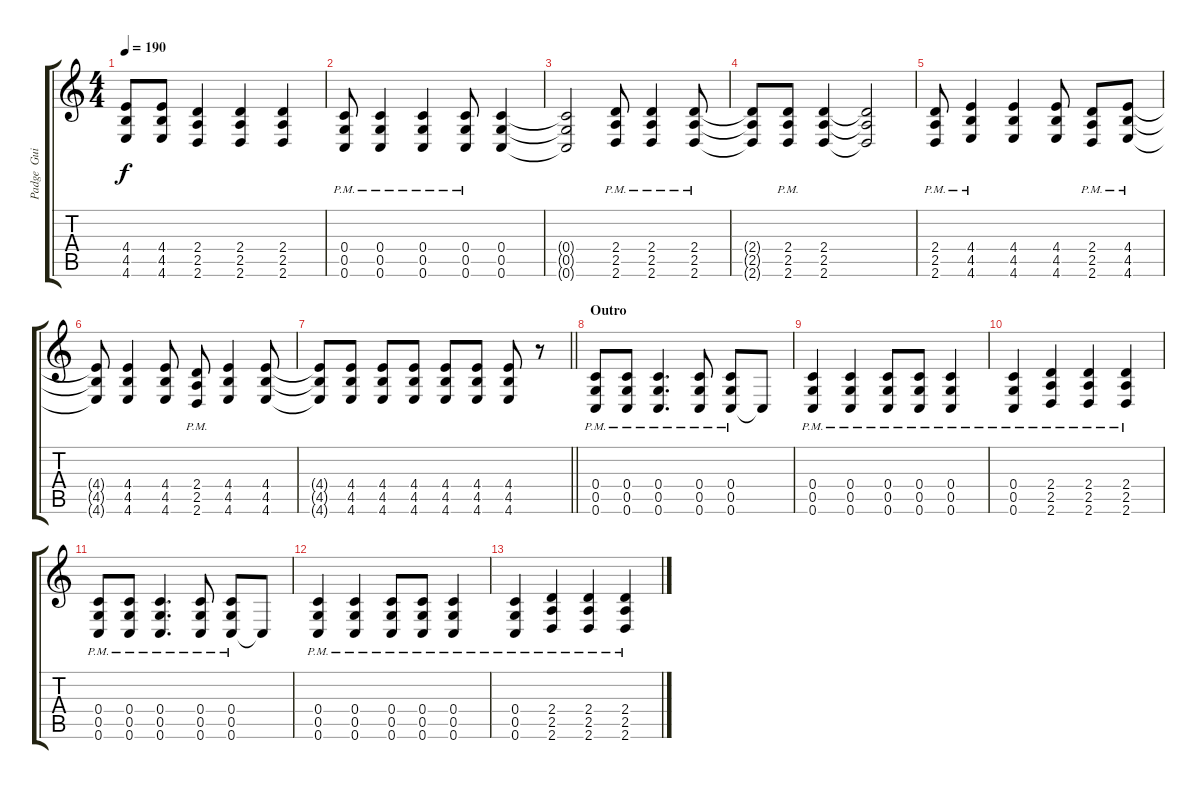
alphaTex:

\track ("Padge  Guitar" "Padge  Gui") {instrument distortionguitar}
\staff {score tabs}
\tuning (D4 A3 F3 C3 G2 C2) {hide}
\ts (4 4)
\tempo 190
\clef g2
\ks c
(4.4{t} 4.5{t} 4.6{t}).8{dy f} (4.4 4.5 4.6).8 (2.4 2.5 2.6).4 (2.4 2.5 2.6).4 (2.4 2.5 2.6).4 |
(0.4{pm} 0.5{pm} 0.6{pm}).8 (0.4{pm} 0.5{pm} 0.6{pm}).4 (0.4{pm} 0.5{pm} 0.6{pm}).4 (0.4{pm} 0.5{pm} 0.6{pm}).8 (0.4 0.5 0.6).4 |
(0.4{t} 0.5{t} 0.6{t}).2 (2.4{pm} 2.5{pm} 2.6{pm}).8 (2.4{pm} 2.5{pm} 2.6{pm}).4 (2.4{pm} 2.5{pm} 2.6{pm}).8 |
(2.4{t} 2.5{t} 2.6{t}).8 (2.4{pm} 2.5{pm} 2.6{pm}).8 (2.4 2.5 2.6).4 (2.4{t} 2.5{t} 2.6{t}).2 |
(2.4{pm} 2.5{pm} 2.6{pm}).8 (4.4{pm} 4.5{pm} 4.6{pm}).4 (4.4 4.5 4.6).4 (4.4 4.5 4.6).8 (2.4{pm} 2.5{pm} 2.6{pm}).8 (4.4{pm} 4.5{pm} 4.6{pm}).8 |
(4.4{t} 4.5{t} 4.6{t}).8 (4.4 4.5 4.6).4 (4.4 4.5 4.6).8 (2.4{pm} 2.5{pm} 2.6{pm}).8 (4.4 4.5 4.6).4 (4.4 4.5 4.6).8 |
\barLineRight lightlight
(4.4{t} 4.5{t} 4.6{t}).8 (4.4 4.5 4.6).8 (4.4 4.5 4.6).8 (4.4 4.5 4.6).8 (4.4 4.5 4.6).8 (4.4 4.5 4.6).8 (4.4 4.5 4.6).8 r.8 |
\section ("" "Outro")
(0.4{pm} 0.5{pm} 0.6{pm}).8 (0.4{pm} 0.5{pm} 0.6{pm}).8 (0.4{pm} 0.5{pm} 0.6{pm}).4{d} (0.4{pm} 0.5{pm} 0.6{pm}).8 (0.4{pm} 0.5{pm} 0.6{pm}).8 0.6{t}.8 |
(0.4{pm} 0.5{pm} 0.6{pm}).4 (0.4{pm} 0.5{pm} 0.6{pm}).4 (0.4{pm} 0.5{pm} 0.6{pm}).8 (0.4{pm} 0.5{pm} 0.6{pm}).8 (0.4{pm} 0.5{pm} 0.6{pm}).4 |
(0.4{pm} 0.5{pm} 0.6{pm}).4 (2.4{pm} 2.5{pm} 2.6{pm}).4 (2.4{pm} 2.5{pm} 2.6{pm}).4 (2.4{pm} 2.5{pm} 2.6{pm}).4 |
(0.4{pm} 0.5{pm} 0.6{pm}).8 (0.4{pm} 0.5{pm} 0.6{pm}).8 (0.4{pm} 0.5{pm} 0.6{pm}).4{d} (0.4{pm} 0.5{pm} 0.6{pm}).8 (0.4{pm} 0.5{pm} 0.6{pm}).8 0.6{t}.8 |
(0.4{pm} 0.5{pm} 0.6{pm}).4 (0.4{pm} 0.5{pm} 0.6{pm}).4 (0.4{pm} 0.5{pm} 0.6{pm}).8 (0.4{pm} 0.5{pm} 0.6{pm}).8 (0.4{pm} 0.5{pm} 0.6{pm}).4 |
(0.4{pm} 0.5{pm} 0.6{pm}).4 (2.4{pm} 2.5{pm} 2.6{pm}).4 (2.4{pm} 2.5{pm} 2.6{pm}).4 (2.4{pm} 2.5{pm} 2.6{pm}).4
